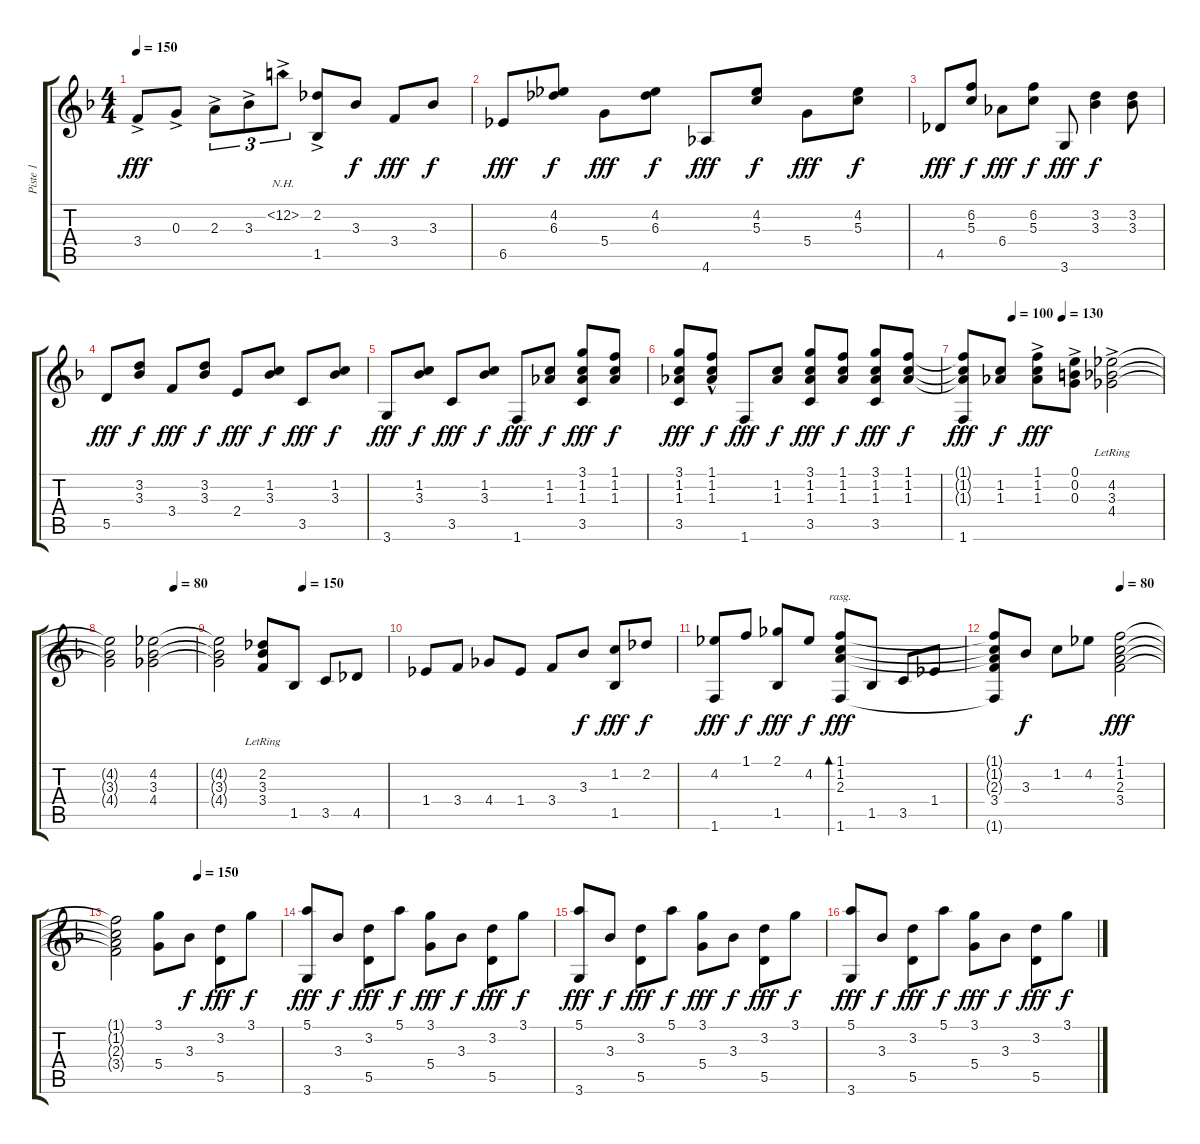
\track ("Piste 1" "Piste 1") {instrument acousticguitarnylon}
\staff {score tabs}
\tuning (E4 B3 G3 D3 A2 E2) {hide}
\ts (4 4)
\tempo 150
\clef g2
\ks f
3.4{ac}.8{dy fff} 0.3{ac}.8 2.3{ac}.8{tu (3 2)} 3.3{ac}.8{tu (3 2)} 1.2{nh ac}.8{tu (3 2)} (2.2{ac} 1.5).8 3.3.8{dy f} 3.4.8{dy fff} 3.3.8{dy f} |
6.5.8{dy fff} (4.2 6.3).8{dy f} 5.4.8{dy fff} (4.2 6.3).8{dy f} 4.6.8{dy fff} (4.2 5.3).8{dy f} 5.4.8{dy fff} (4.2 5.3).8{dy f} |
4.5.8{dy fff} (6.2 5.3).8{dy f} 6.4.8{dy fff} (6.2 5.3).8{dy f} 3.6.8{dy fff} (3.2 3.3).4{dy f} (3.2 3.3).8 |
5.5.8{dy fff} (3.2 3.3).8{dy f} 3.4.8{dy fff} (3.2 3.3).8{dy f} 2.4.8{dy fff} (1.2 3.3).8{dy f} 3.5.8{dy fff} (1.2 3.3).8{dy f} |
3.6.8{dy fff} (1.2 3.3).8{dy f} 3.5.8{dy fff} (1.2 3.3).8{dy f} 1.6.8{dy fff} (1.2 1.3).8{dy f} (3.1 1.2 1.3 3.5).8{dy fff} (1.1 1.2 1.3).8{dy f} |
(3.1 1.2 1.3 3.5).8{dy fff} (1.1{hac} 1.2 1.3).8{dy f} 1.6.8{dy fff} (1.2 1.3).8{dy f} (3.1 1.2 1.3 3.5).8{dy fff} (1.1 1.2 1.3).8{dy f} (3.1 1.2 1.3 3.5).8{dy fff} (1.1 1.2 1.3).8{dy f} |
\tempo (100 0.25)
\tempo (130 0.5)
(1.1{t} 1.2{t} 1.3{t} 1.6).8{dy fff} (1.2 1.3).8{dy f} (1.1 1.2{ac} 1.3).8{dy fff} (0.1 0.2{ac} 0.3{ac}).8 (4.2{ac lr} 3.3{ac lr} 4.4{ac lr}).2 |
\tempo (80 0.75)
(4.2{t} 3.3{t} 4.4{t}).2 (4.2 3.3 4.4).2 |
\tempo (150 0.5)
(4.2{t} 3.3{t} 4.4{t}).2 (2.2{lr} 3.3{lr} 3.4{lr}).8 1.5.8 3.5.8 4.5.8 |
1.4.8 3.4.8 4.4.8 1.4.8 3.4.8 3.3.8{dy f} (1.2 1.5).8{dy fff} 2.2.8{dy f} |
(4.2 1.6).8{dy fff} 1.1.8{dy f} (2.1 1.5).8{dy fff} 4.2.8{dy f} (1.1 1.2 2.3 1.6).8{bd 240 rasg ii dy fff} 1.5.8 3.5.8 1.4.8 |
\tempo (80 0.75)
(1.1{t} 1.2{t} 2.3{t} 3.4 1.6{t}).8 3.3.8{dy f} 1.2.8 4.2.8 (1.1 1.2 2.3 3.4).2{dy fff} |
\tempo (150 0.5)
(1.1{t} 1.2{t} 2.3{t} 3.4{t}).2 (3.1 5.4).8 3.3.8{dy f} (3.2 5.5).8{dy fff} 3.1.8{dy f} |
(5.1 3.6).8{dy fff} 3.3.8{dy f} (3.2 5.5).8{dy fff} 5.1.8{dy f} (3.1 5.4).8{dy fff} 3.3.8{dy f} (3.2 5.5).8{dy fff} 3.1.8{dy f} |
(5.1 3.6).8{dy fff} 3.3.8{dy f} (3.2 5.5).8{dy fff} 5.1.8{dy f} (3.1 5.4).8{dy fff} 3.3.8{dy f} (3.2 5.5).8{dy fff} 3.1.8{dy f} |
(5.1 3.6).8{dy fff} 3.3.8{dy f} (3.2 5.5).8{dy fff} 5.1.8{dy f} (3.1 5.4).8{dy fff} 3.3.8{dy f} (3.2 5.5).8{dy fff} 3.1.8{dy f}
